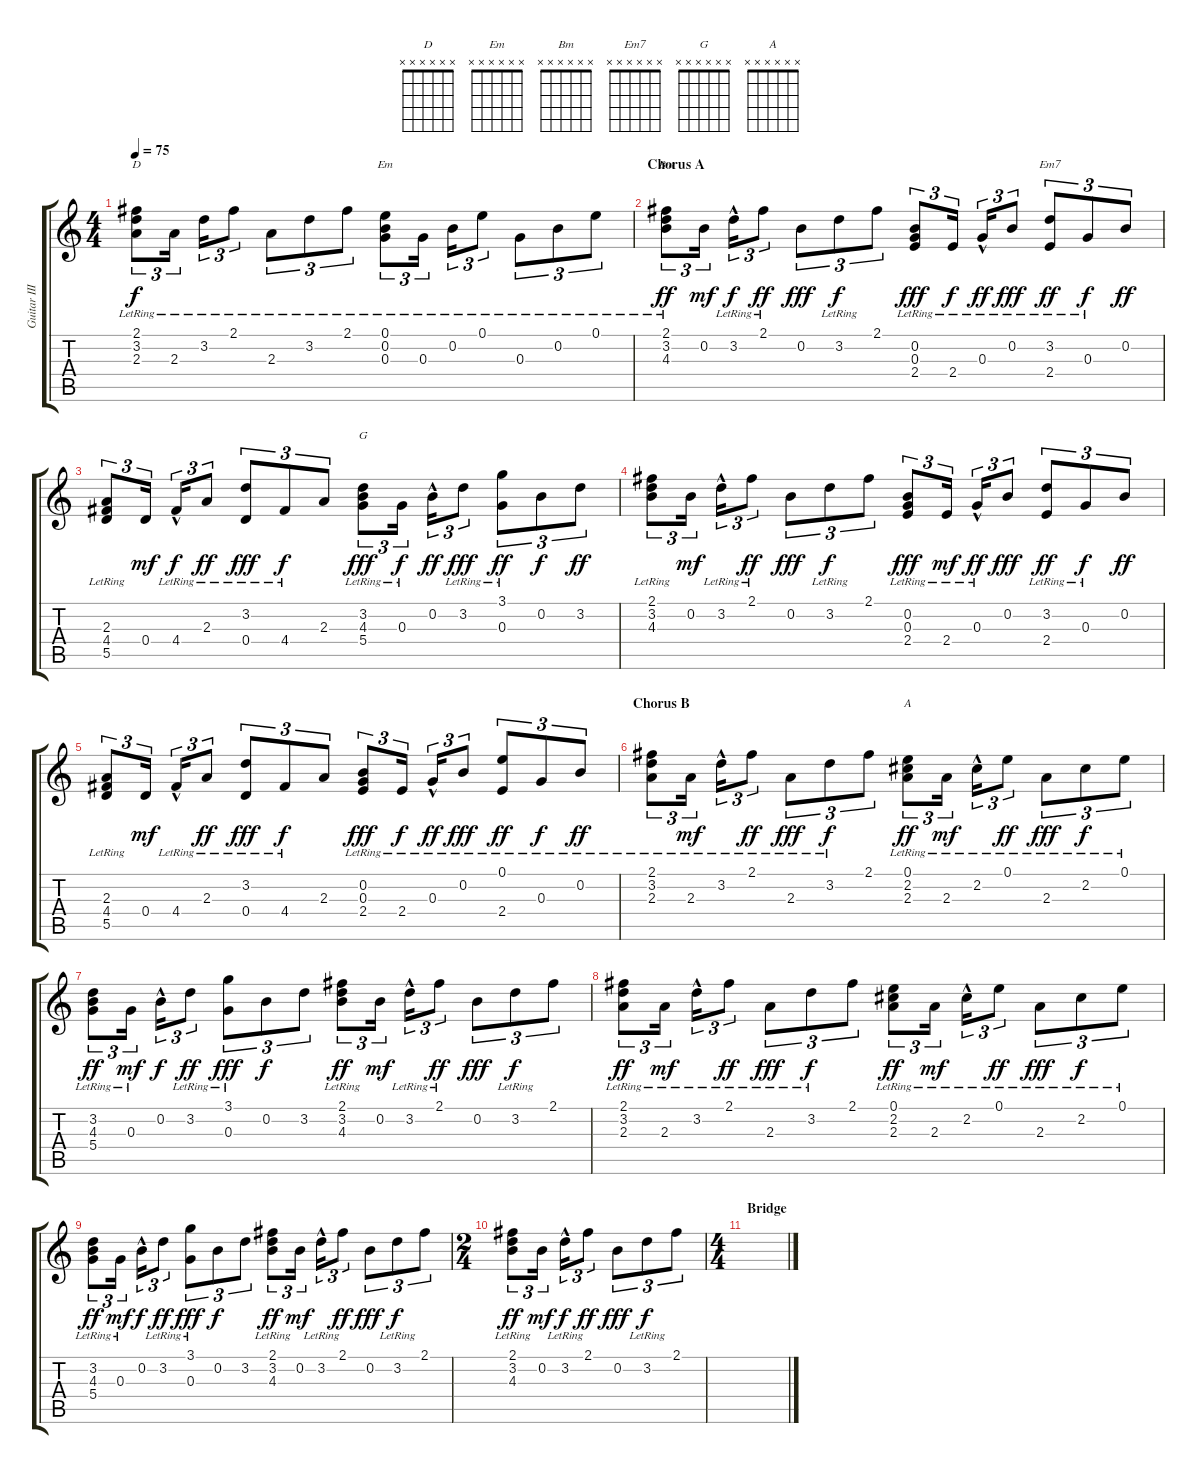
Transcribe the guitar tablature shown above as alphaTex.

\track ("Guitar III (clean)" "Guitar III") {instrument electricguitarclean}
\staff {score tabs}
\tuning (E4 B3 G3 D3 A2 E2) {hide}
\chord ("D" x x x x x x)
\chord ("Em" x x x x x x)
\chord ("Bm" x x x x x x)
\chord ("Em7" x x x x x x)
\chord ("G" x x x x x x)
\chord ("A" x x x x x x)
\ts (4 4)
\tempo 75
\clef g2
\ks c
(2.1{lr} 3.2{lr} 2.3).8{tu (3 2) ch "D" dy f} 2.3{lr}.16{tu (3 2)} 3.2{lr}.16{tu (3 2)} 2.1{lr}.8{tu (3 2)} 2.3{lr}.8{tu (3 2)} 3.2{lr}.8{tu (3 2)} 2.1{lr}.8{tu (3 2)} (0.1{lr} 0.2{lr} 0.3).8{tu (3 2) ch "Em"} 0.3{lr}.16{tu (3 2)} 0.2{lr}.16{tu (3 2)} 0.1{lr}.8{tu (3 2)} 0.3{lr}.8{tu (3 2)} 0.2{lr}.8{tu (3 2)} 0.1{lr}.8{tu (3 2)} |
\section ("" "Chorus A")
(2.1{lr} 3.2 4.3{lr}).8{tu (3 2) ch "Bm" dy ff} 0.2.16{tu (3 2) dy mf} 3.2{hac lr}.16{tu (3 2) dy f} 2.1{lr}.8{tu (3 2) dy ff} 0.2.8{tu (3 2) dy fff} 3.2{lr}.8{tu (3 2) dy f} 2.1.8{tu (3 2)} (0.2{lr} 0.3{lr} 2.4).8{tu (3 2) dy fff} 2.4{lr}.16{tu (3 2) dy f} 0.3{hac lr}.16{tu (3 2) dy ff} 0.2{lr}.8{tu (3 2) dy fff} (3.2{lr} 2.4{lr}).8{tu (3 2) ch "Em7" dy ff} 0.3{lr}.8{tu (3 2) dy f} 0.2.8{tu (3 2) dy ff} |
(2.3{lr} 4.4 5.5{lr}).8{tu (3 2)} 0.4.16{tu (3 2) dy mf} 4.4{hac lr}.16{tu (3 2) dy f} 2.3{lr}.8{tu (3 2) dy ff} (3.2{lr} 0.4).8{tu (3 2) dy fff} 4.4{lr}.8{tu (3 2) dy f} 2.3.8{tu (3 2)} (3.2{lr} 4.3 5.4{lr}).8{tu (3 2) ch "G" dy fff} 0.3{lr}.16{tu (3 2) dy f} 0.2{hac}.16{tu (3 2) dy ff} 3.2{lr}.8{tu (3 2) dy fff} (3.1{lr} 0.3{lr}).8{tu (3 2) dy ff} 0.2.8{tu (3 2) dy f} 3.2.8{tu (3 2) dy ff} |
(2.1{lr} 3.2 4.3{lr}).8{tu (3 2)} 0.2.16{tu (3 2) dy mf} 3.2{hac lr}.16{tu (3 2)} 2.1{lr}.8{tu (3 2) dy ff} 0.2.8{tu (3 2) dy fff} 3.2{lr}.8{tu (3 2) dy f} 2.1.8{tu (3 2)} (0.2{lr} 0.3{lr} 2.4).8{tu (3 2) dy fff} 2.4{lr}.16{tu (3 2) dy mf} 0.3{hac lr}.16{tu (3 2) dy ff} 0.2.8{tu (3 2) dy fff} (3.2{lr} 2.4{lr}).8{tu (3 2) dy ff} 0.3{lr}.8{tu (3 2) dy f} 0.2.8{tu (3 2) dy ff} |
(2.3{lr} 4.4 5.5{lr}).8{tu (3 2)} 0.4.16{tu (3 2) dy mf} 4.4{hac lr}.16{tu (3 2)} 2.3{lr}.8{tu (3 2) dy ff} (3.2{lr} 0.4).8{tu (3 2) dy fff} 4.4{lr}.8{tu (3 2) dy f} 2.3.8{tu (3 2)} (0.2{lr} 0.3{lr} 2.4).8{tu (3 2) dy fff} 2.4{lr}.16{tu (3 2) dy f} 0.3{hac lr}.16{tu (3 2) dy ff} 0.2{lr}.8{tu (3 2) dy fff} (0.1{lr} 2.4{lr}).8{tu (3 2) dy ff} 0.3{lr}.8{tu (3 2) dy f} 0.2{lr}.8{tu (3 2) dy ff} |
\section ("" "Chorus B")
(2.1{lr} 3.2{lr} 2.3).8{tu (3 2)} 2.3{lr}.16{tu (3 2) dy mf} 3.2{hac lr}.16{tu (3 2)} 2.1{lr}.8{tu (3 2) dy ff} 2.3{lr}.8{tu (3 2) dy fff} 3.2{lr}.8{tu (3 2) dy f} 2.1.8{tu (3 2)} (0.1{lr} 2.2{lr} 2.3).8{tu (3 2) ch "A" dy ff} 2.3{lr}.16{tu (3 2) dy mf} 2.2{hac lr}.16{tu (3 2)} 0.1{lr}.8{tu (3 2) dy ff} 2.3{lr}.8{tu (3 2) dy fff} 2.2{lr}.8{tu (3 2) dy f} 0.1{lr}.8{tu (3 2)} |
(3.2{lr} 4.3 5.4{lr}).8{tu (3 2) dy ff} 0.3{lr}.16{tu (3 2) dy mf} 0.2{hac}.16{tu (3 2) dy f} 3.2{lr}.8{tu (3 2) dy ff} (3.1{lr} 0.3{lr}).8{tu (3 2) dy fff} 0.2.8{tu (3 2) dy f} 3.2.8{tu (3 2)} (2.1{lr} 3.2 4.3{lr}).8{tu (3 2) dy ff} 0.2.16{tu (3 2) dy mf} 3.2{hac lr}.16{tu (3 2)} 2.1{lr}.8{tu (3 2) dy ff} 0.2.8{tu (3 2) dy fff} 3.2{lr}.8{tu (3 2) dy f} 2.1.8{tu (3 2)} |
(2.1{lr} 3.2{lr} 2.3).8{tu (3 2) dy ff} 2.3{lr}.16{tu (3 2) dy mf} 3.2{hac lr}.16{tu (3 2)} 2.1{lr}.8{tu (3 2) dy ff} 2.3{lr}.8{tu (3 2) dy fff} 3.2{lr}.8{tu (3 2) dy f} 2.1.8{tu (3 2)} (0.1{lr} 2.2{lr} 2.3).8{tu (3 2) dy ff} 2.3{lr}.16{tu (3 2) dy mf} 2.2{hac lr}.16{tu (3 2)} 0.1{lr}.8{tu (3 2) dy ff} 2.3{lr}.8{tu (3 2) dy fff} 2.2{lr}.8{tu (3 2) dy f} 0.1{lr}.8{tu (3 2)} |
(3.2{lr} 4.3 5.4{lr}).8{tu (3 2) dy ff} 0.3{lr}.16{tu (3 2) dy mf} 0.2{hac}.16{tu (3 2) dy f} 3.2{lr}.8{tu (3 2) dy ff} (3.1{lr} 0.3{lr}).8{tu (3 2) dy fff} 0.2.8{tu (3 2) dy f} 3.2.8{tu (3 2)} (2.1{lr} 3.2 4.3{lr}).8{tu (3 2) dy ff} 0.2.16{tu (3 2) dy mf} 3.2{hac lr}.16{tu (3 2)} 2.1{lr}.8{tu (3 2) dy ff} 0.2.8{tu (3 2) dy fff} 3.2{lr}.8{tu (3 2) dy f} 2.1.8{tu (3 2)} |
\ts (2 4)
(2.1{lr} 3.2 4.3{lr}).8{tu (3 2) dy ff} 0.2.16{tu (3 2) dy mf} 3.2{hac lr}.16{tu (3 2) dy f} 2.1{lr}.8{tu (3 2) dy ff} 0.2.8{tu (3 2) dy fff} 3.2{lr}.8{tu (3 2) dy f} 2.1.8{tu (3 2)} |
\ts (4 4)
\section ("" "Bridge")
